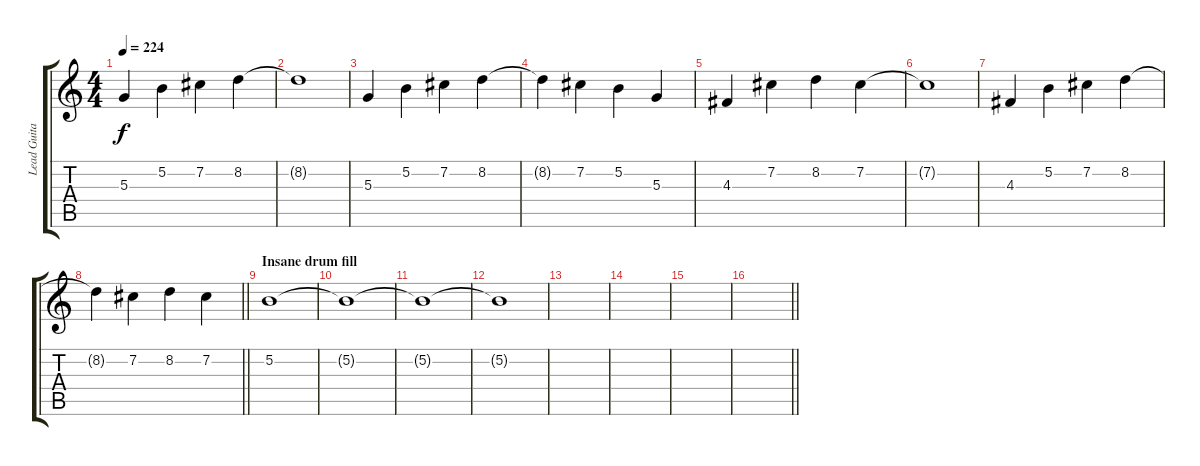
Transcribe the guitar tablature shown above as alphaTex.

\track ("Lead Guitar I" "Lead Guita") {instrument distortionguitar}
\staff {score tabs}
\tuning (B3 Gb3 D3 A2 E2 B1) {hide}
\ts (4 4)
\tempo 224
\clef g2
\ks c
5.3.4{dy f} 5.2.4 7.2.4 8.2.4 |
8.2{t}.1 |
5.3.4 5.2.4 7.2.4 8.2.4 |
8.2{t}.4 7.2.4 5.2.4 5.3.4 |
4.3.4 7.2.4 8.2.4 7.2.4 |
7.2{t}.1 |
4.3.4 5.2.4 7.2.4 8.2.4 |
\barLineRight lightlight
8.2{t}.4 7.2.4 8.2.4 7.2.4 |
\section ("" "Insane drum fill")
5.2.1 |
5.2{t}.1 |
5.2{t}.1{volume 4} |
5.2{t}.1 |
|
|
|
\barLineRight lightlight
